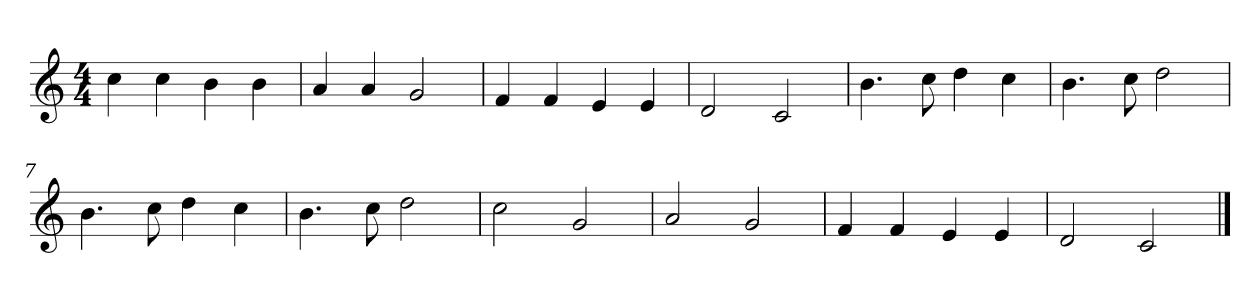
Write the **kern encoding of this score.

**kern
*part1
*staff1
*k[]
*M4/4
*MM120
=1
4cc
4cc
4b
4b
=2
4a
4a
2g
=3
4f
4f
4e
4e
=4
2d
2c
=5
4.b
8cc
4dd
4cc
=6
4.b
8cc
2dd
=7
4.b
8cc
4dd
4cc
=8
4.b
8cc
2dd
=9
2cc
2g
=10
2a
2g
=11
4f
4f
4e
4e
=12
2d
2c
==
*-
